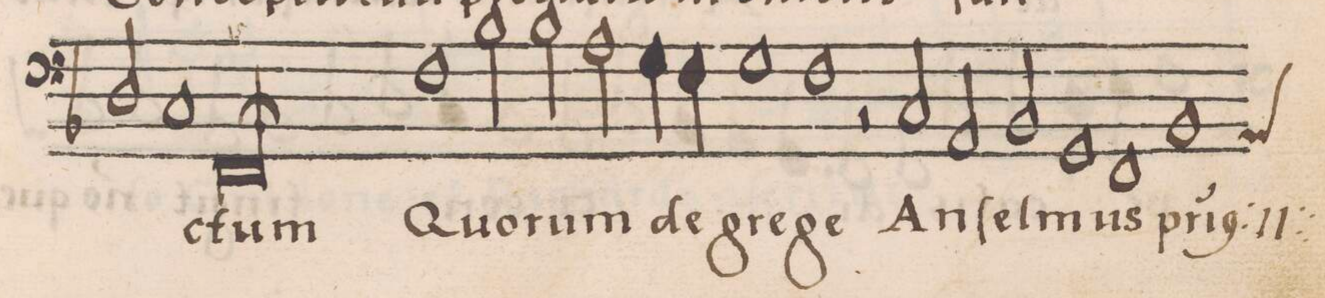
**kern	**text	**text
*I"BASSVS	*	*
*clefF4	*	*
*k[b-]	*	*
*met(C)	*	*
*M2/1	*	*
2D/	.	.
1C	.	.
=26-	=26-	=26-
0FF;l	-ctum	.
=27-	=27-	=27-
1F	Quo-	.
2B-\	.	.
2B-\	-rum	.
=28-	=28-	=28-
2A\	.	.
4G\	de	.
4F\	.	.
1G	gre-	.
=29-	=29-	=29-
1F	-ge	.
2r	.	.
2C/	An-	.
=30-	=30-	=30-
2AA/	-ſel-	.
2BB-/	-mus	.
1GG	pri-	.
=31-	=31-	=31-
1FF	-(mus)	.
*	*ij	*
*custos:AA	*	*
1BB-	An-	.
=32-	=32-	=32-
*-	*-	*-
